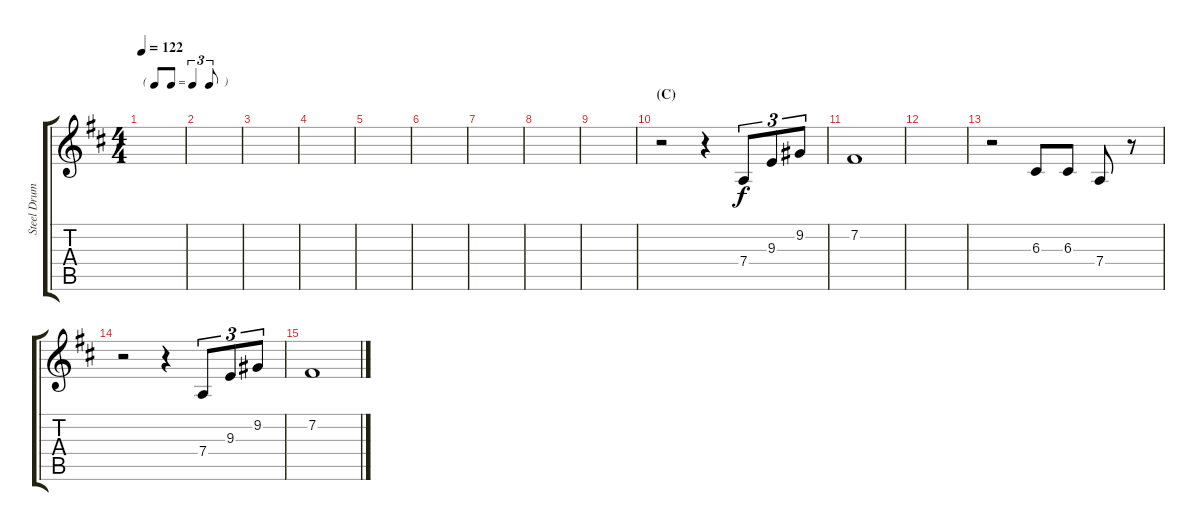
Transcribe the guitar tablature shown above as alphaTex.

\track ("Steel Drums I" "Steel Drum") {instrument steeldrums}
\staff {score tabs}
\tuning (E4 B3 G3 D3 A2 E2) {hide}
\ts (4 4)
\tf triplet8th
\tempo 122
\clef g2
\ks d
|
|
|
|
|
|
|
|
|
\section ("" "(C)")
r.2 r.4 7.4.8{tu (3 2)} 9.3.8{tu (3 2)} 9.2.8{tu (3 2)} |
7.2.1 |
|
r.2 6.3.8 6.3.8 7.4.8 r.8 |
r.2 r.4 7.4.8{tu (3 2)} 9.3.8{tu (3 2)} 9.2.8{tu (3 2)} |
7.2.1
